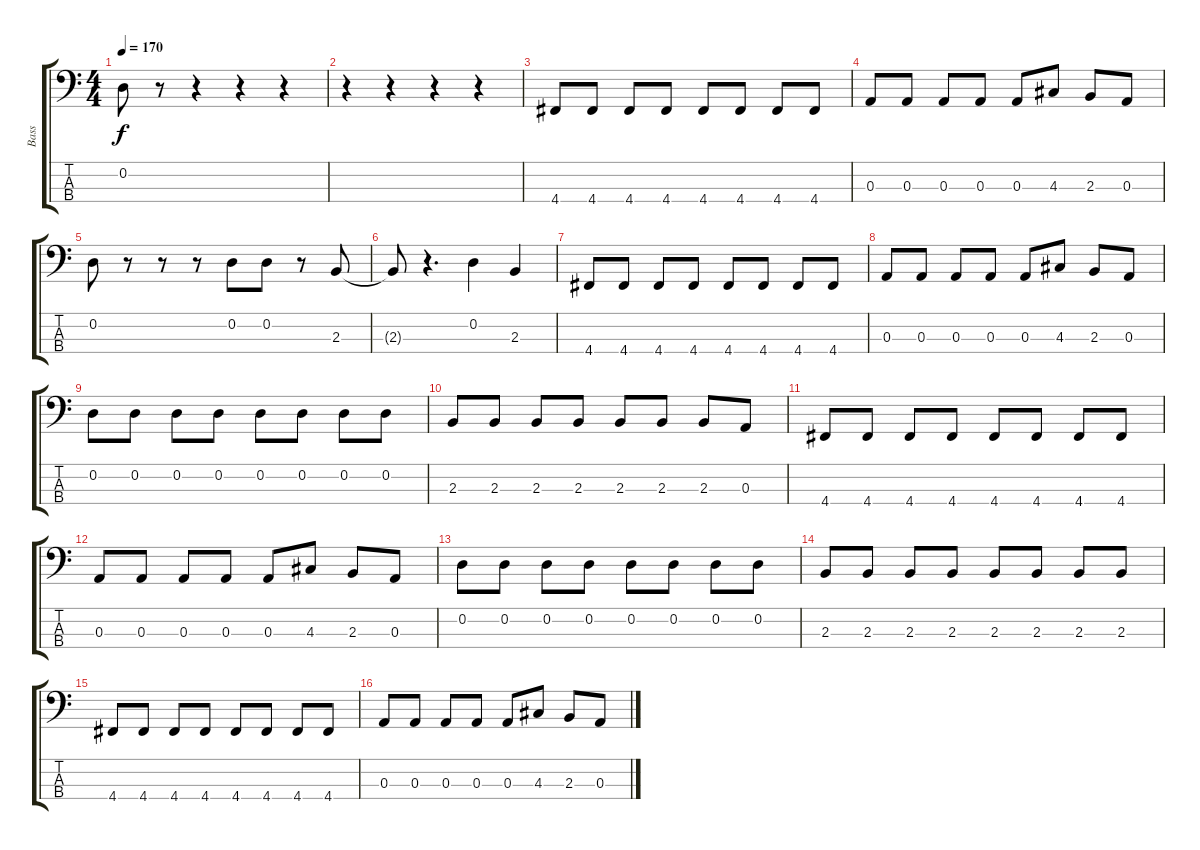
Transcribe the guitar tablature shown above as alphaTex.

\track ("Bass" "Bass") {instrument electricbasspick}
\staff {score tabs}
\tuning (G2 D2 A1 D1) {hide}
\ts (4 4)
\tempo 170
\clef f4
\ks c
0.2.8{dy f} r.8 r.4 r.4 r.4 |
r.4 r.4 r.4 r.4 |
4.4.8 4.4.8 4.4.8 4.4.8 4.4.8 4.4.8 4.4.8 4.4.8 |
0.3.8 0.3.8 0.3.8 0.3.8 0.3.8 4.3.8 2.3.8 0.3.8 |
0.2.8 r.8 r.8 r.8 0.2.8 0.2.8 r.8 2.3.8 |
2.3{t}.8 r.4{d} 0.2.4 2.3.4 |
4.4.8 4.4.8 4.4.8 4.4.8 4.4.8 4.4.8 4.4.8 4.4.8 |
0.3.8 0.3.8 0.3.8 0.3.8 0.3.8 4.3.8 2.3.8 0.3.8 |
0.2.8 0.2.8 0.2.8 0.2.8 0.2.8 0.2.8 0.2.8 0.2.8 |
2.3.8 2.3.8 2.3.8 2.3.8 2.3.8 2.3.8 2.3.8 0.3.8 |
4.4.8 4.4.8 4.4.8 4.4.8 4.4.8 4.4.8 4.4.8 4.4.8 |
0.3.8 0.3.8 0.3.8 0.3.8 0.3.8 4.3.8 2.3.8 0.3.8 |
0.2.8 0.2.8 0.2.8 0.2.8 0.2.8 0.2.8 0.2.8 0.2.8 |
2.3.8 2.3.8 2.3.8 2.3.8 2.3.8 2.3.8 2.3.8 2.3.8 |
4.4.8 4.4.8 4.4.8 4.4.8 4.4.8 4.4.8 4.4.8 4.4.8 |
0.3.8 0.3.8 0.3.8 0.3.8 0.3.8 4.3.8 2.3.8 0.3.8
